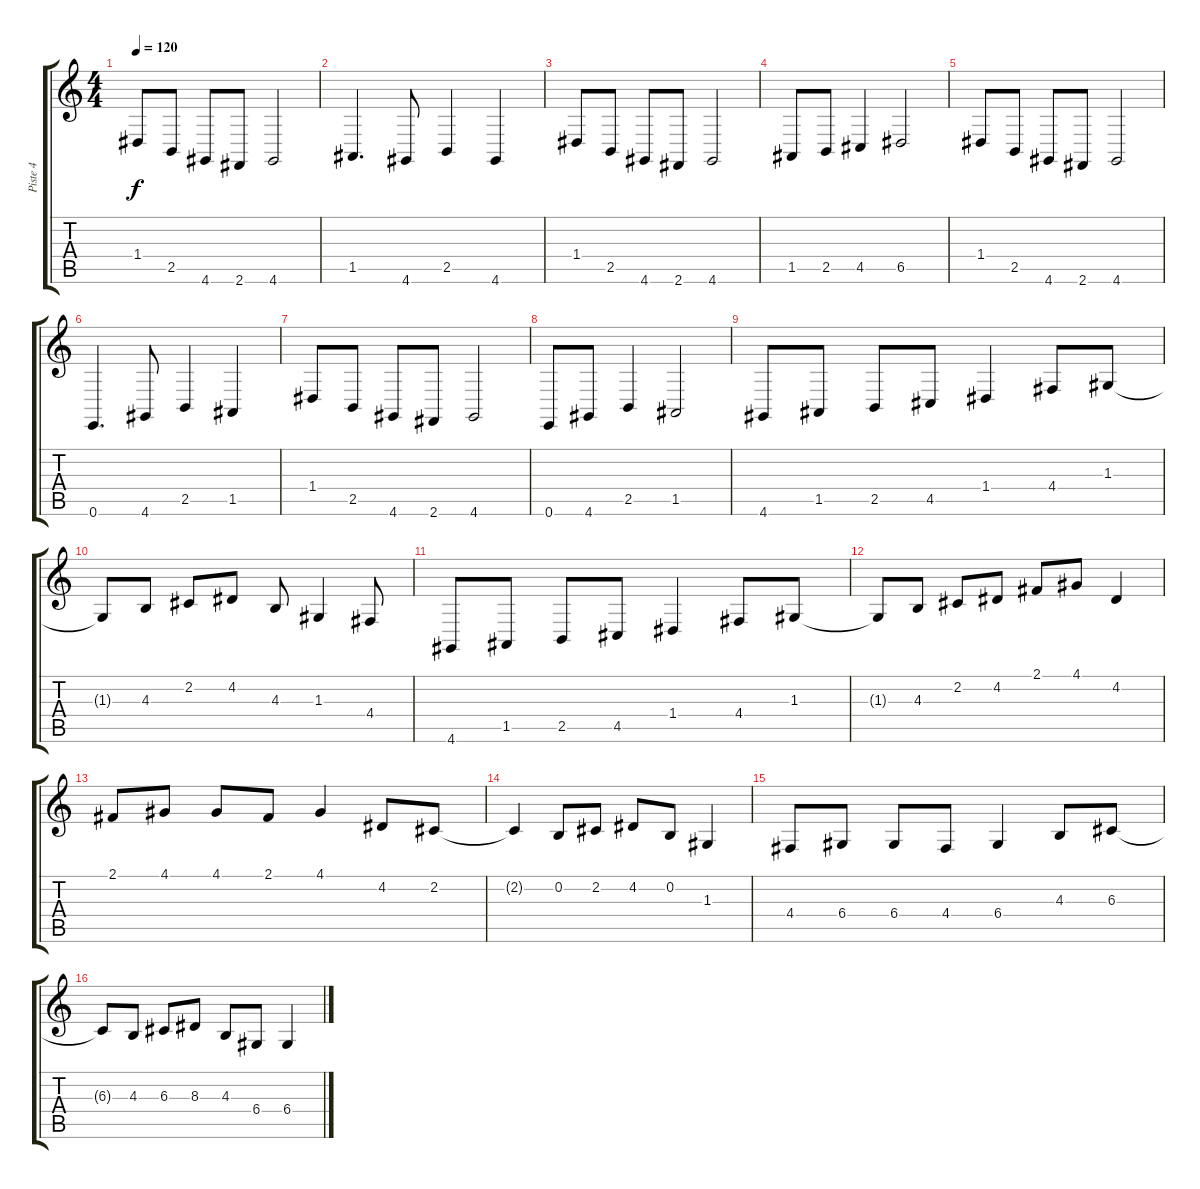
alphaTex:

\track ("Piste 4" "Piste 4") {instrument drawbarorgan}
\staff {score tabs}
\tuning (E4 B3 G3 D3 A2 E2) {hide}
\ts (4 4)
\tempo 120
\clef g2
\ks c
1.4.8{dy f} 2.5.8 4.6.8 2.6.8 4.6.2 |
1.5.4{d} 4.6.8 2.5.4 4.6.4 |
1.4.8 2.5.8 4.6.8 2.6.8 4.6.2 |
1.5.8 2.5.8 4.5.4 6.5.2 |
1.4.8 2.5.8 4.6.8 2.6.8 4.6.2 |
0.6.4{d} 4.6.8 2.5.4 1.5.4 |
1.4.8 2.5.8 4.6.8 2.6.8 4.6.2 |
0.6.8 4.6.8 2.5.4 1.5.2 |
4.6.8 1.5.8 2.5.8 4.5.8 1.4.4 4.4.8 1.3.8 |
1.3{t}.8 4.3.8 2.2.8 4.2.8 4.3.8 1.3.4 4.4.8 |
4.6.8 1.5.8 2.5.8 4.5.8 1.4.4 4.4.8 1.3.8 |
1.3{t}.8 4.3.8 2.2.8 4.2.8 2.1.8 4.1.8 4.2.4 |
2.1.8 4.1.8 4.1.8 2.1.8 4.1.4 4.2.8 2.2.8 |
2.2{t}.4 0.2.8 2.2.8 4.2.8 0.2.8 1.3.4 |
4.4.8 6.4.8 6.4.8 4.4.8 6.4.4 4.3.8 6.3.8 |
6.3{t}.8 4.3.8 6.3.8 8.3.8 4.3.8 6.4.8 6.4.4
